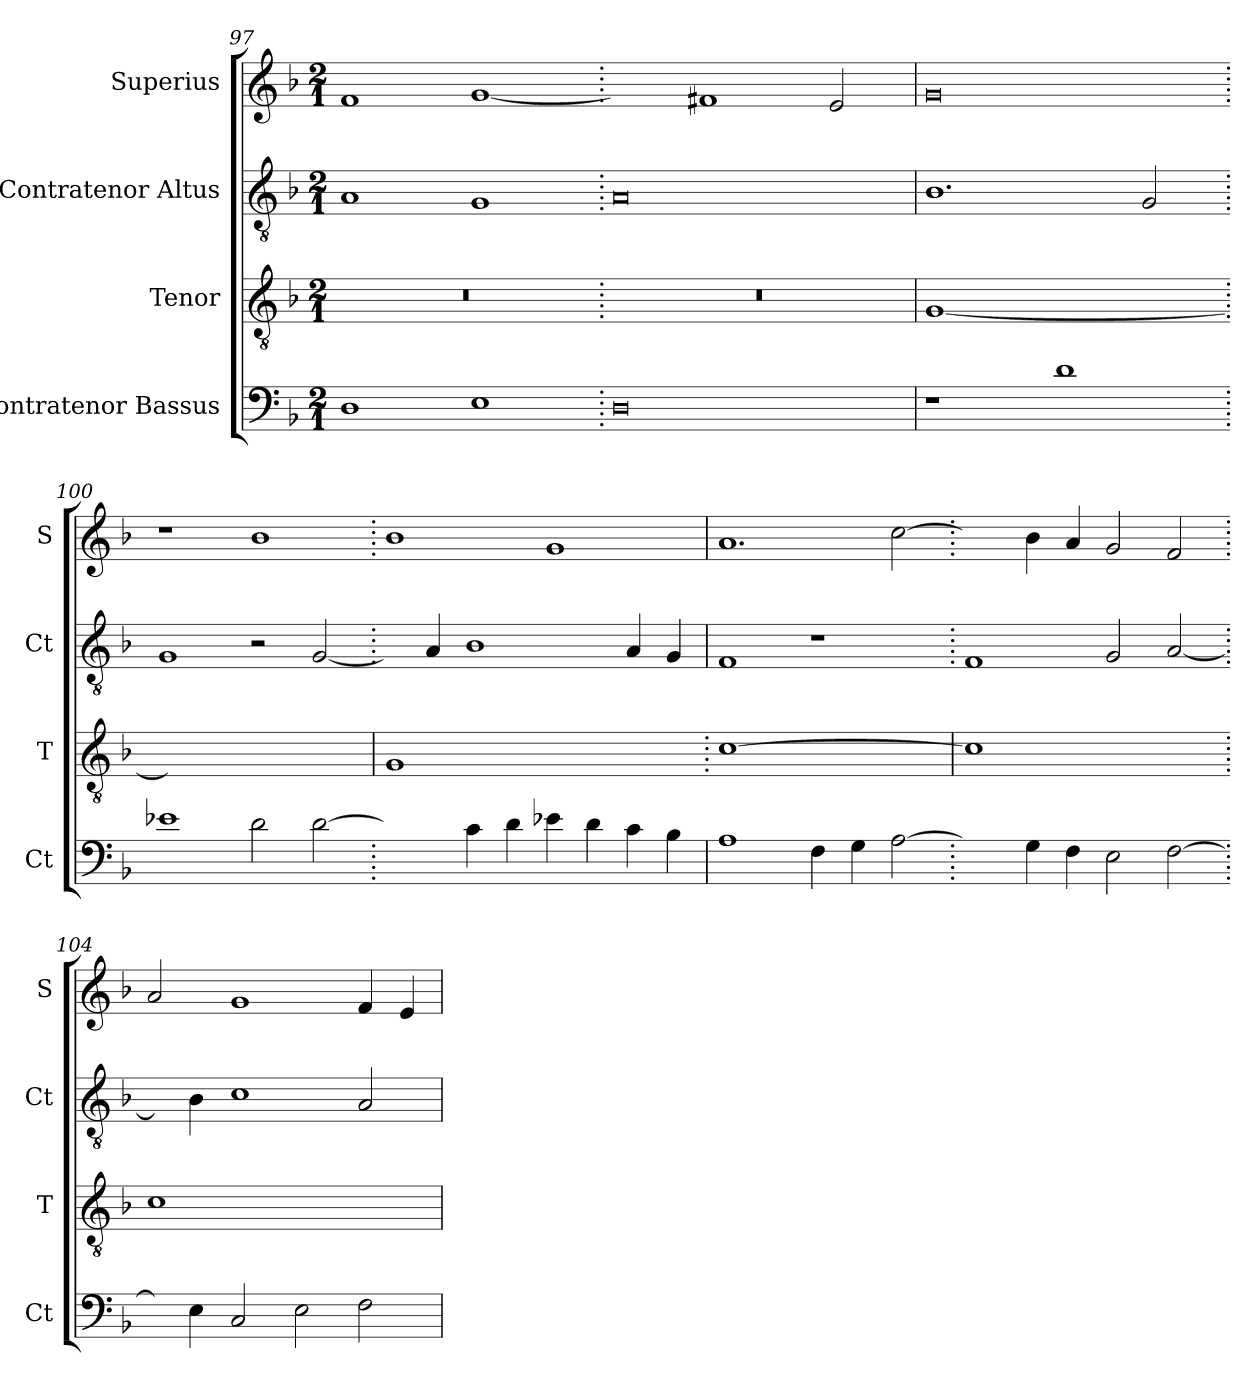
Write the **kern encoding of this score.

**kern	**kern	**kern	**kern
*part4	*part3	*part2	*part1
*staff4	*staff3	*staff2	*staff1
*I"Contratenor Bassus	*I"Tenor	*I"Contratenor Altus	*I"Superius
*I'Ct	*I'T	*I'Ct	*I'S
*clefF4	*clefGv2	*clefGv2	*clefG2
*k[b-]	*k[b-]	*k[b-]	*k[b-]
*M2/1	*M2/1	*M2/1	*M2/1
=97	=97	=97	=97
!	!LO:N:vis=1	!	!
1D	0r	1A	1f
1E	.	1G	[1g
=98.	=98.	=98.	=98.
!	!LO:N:vis=1	!	!
0D	0r	0A	2g/yy]
.	.	.	1f#X
.	.	.	2e/
=99	=99	=99	=99
!	!LO:N:vis=1	!	!
1r	[0G	1.B-	0g
1d	.	.	.
.	.	2G/	.
=100.	=100.	=100.	=100.
!	!LO:N:vis=1	!	!
1e-X	0Gyy]	1G	1r
2d\	.	2r	1b-
[2d\	.	[2G/	.
=101.	=101	=101.	=101.
!	!LO:N:vis=1	!	!
2d\yy]	0G	4G/yy]	1b-
.	.	4A/	.
4c\	.	1B-	.
4d\	.	.	.
4e-X\	.	.	1g
4d\	.	.	.
4c\	.	4A/	.
4B-\	.	4G/	.
=102	=102.	=102	=102
!	!LO:N:vis=1	!	!
1A	[0c	1F	1.a
4F\	.	1r	.
4G\	.	.	.
[2A\	.	.	[2cc\
=103.	=103	=103.	=103.
!	!LO:N:vis=1	!	!
2A\yy]	0c]	1F	2cc\yy]
4G\	.	.	4b-\
4F\	.	.	4a/
2E\	.	2G/	2g/
[2F\	.	[2A/	2f/
=104.	=104.	=104.	=104.
!	!LO:N:vis=1	!	!
4F\yy]	0c	4A/yy]	2a/
4E\	.	4B-\	.
2C/	.	1c	1g
2E\	.	.	.
2F\	.	2A/	4f/
.	.	.	4e/
=	=	=	=
*-	*-	*-	*-
